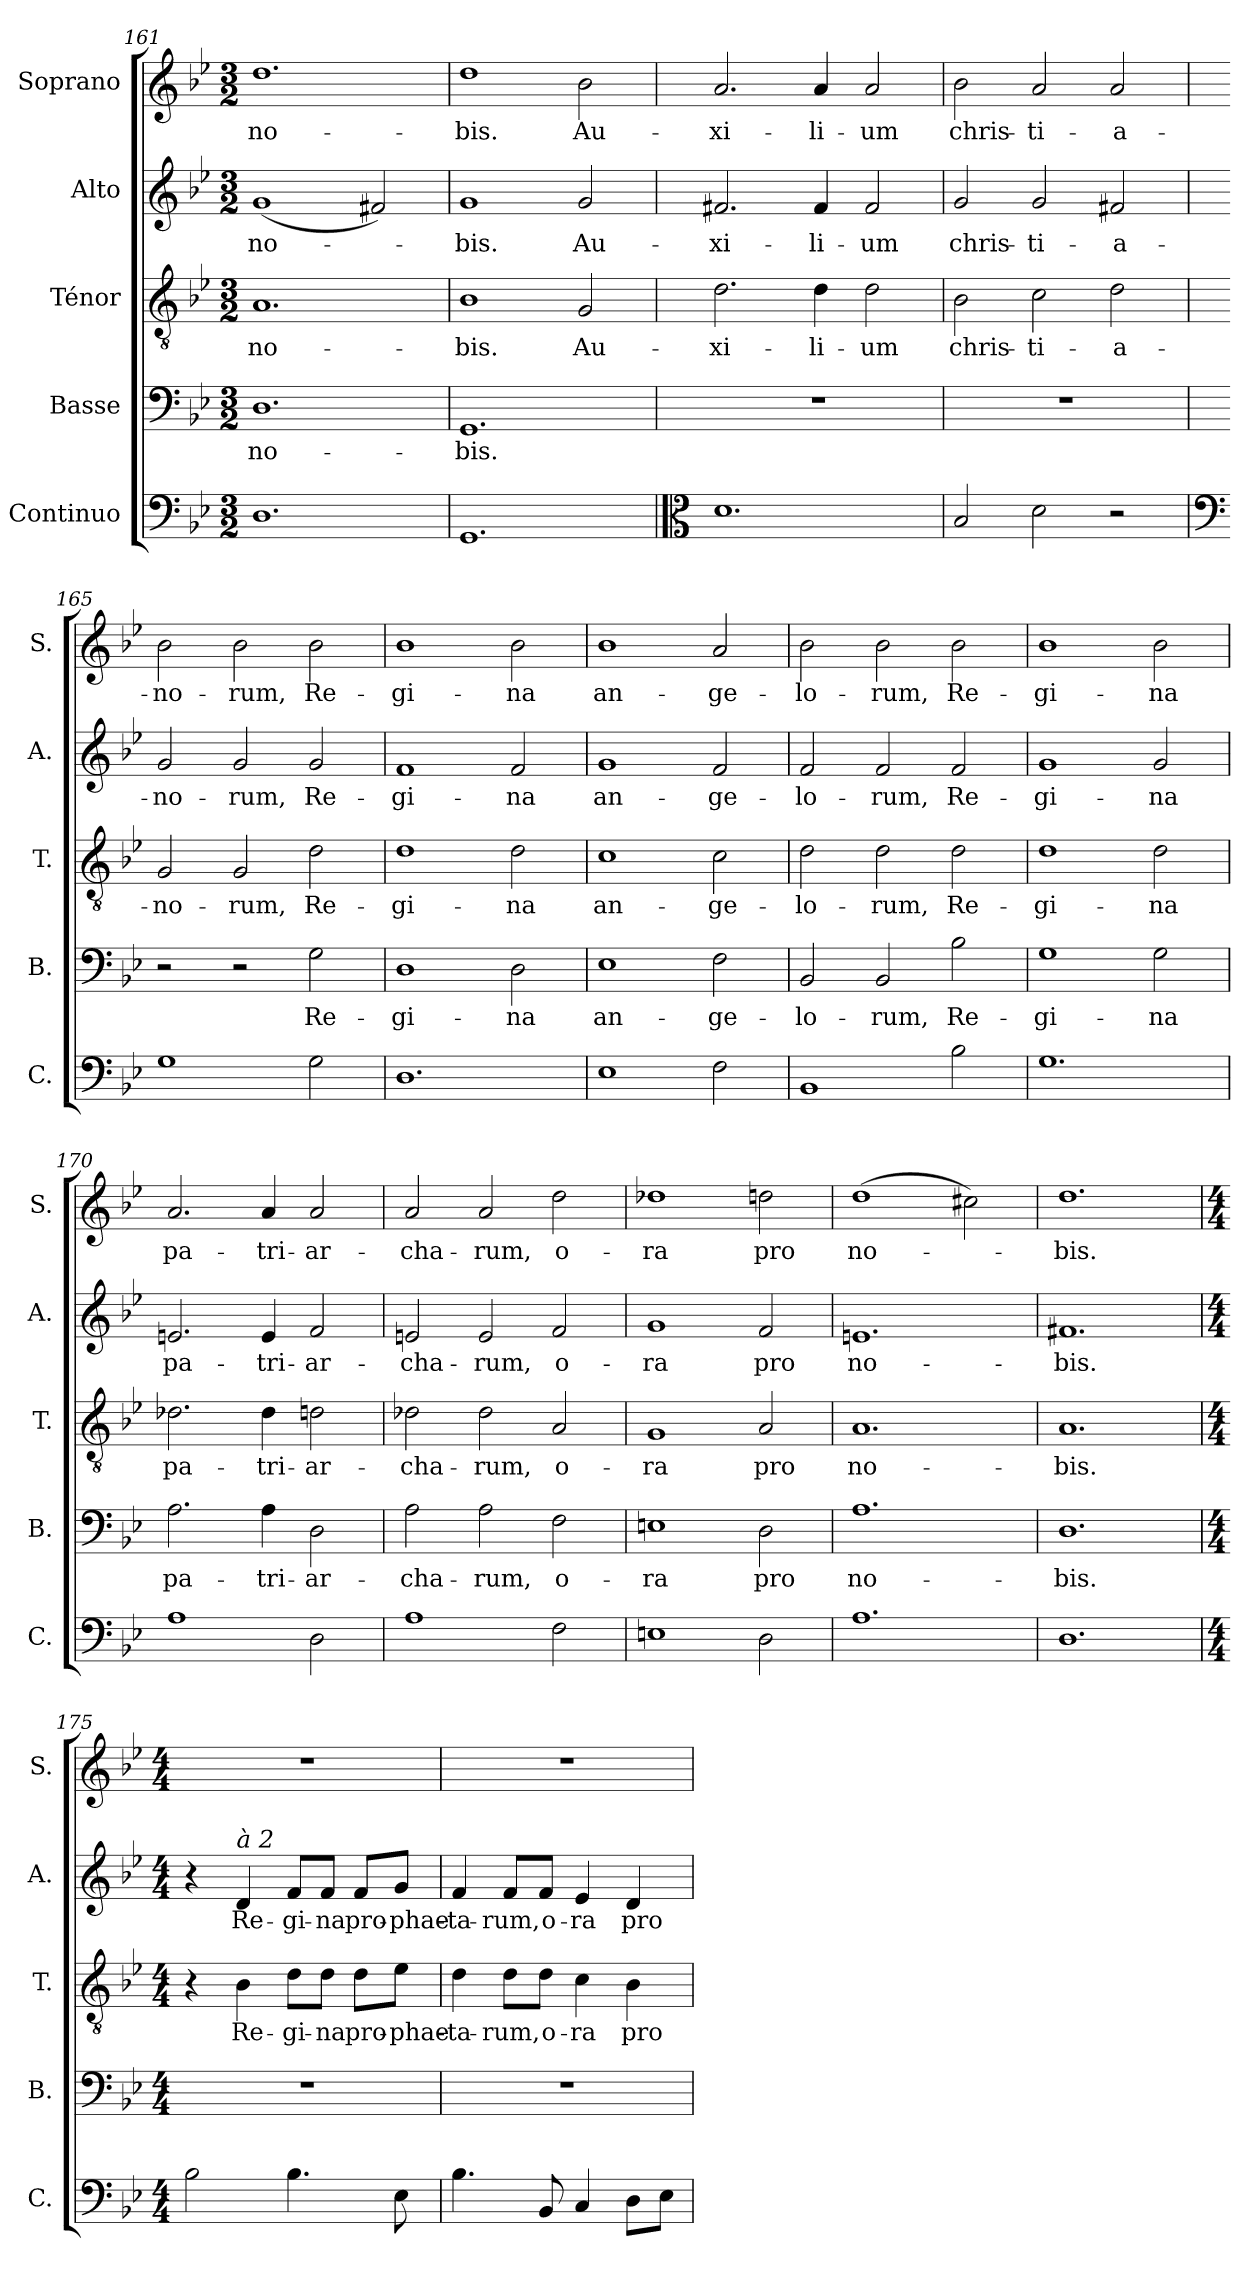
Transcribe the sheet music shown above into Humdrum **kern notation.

**kern	**kern	**text	**kern	**text	**kern	**text	**kern	**text
*part5	*part4	*part4	*part3	*part3	*part2	*part2	*part1	*part1
*staff5	*staff4	*staff4	*staff3	*staff3	*staff2	*staff2	*staff1	*staff1
*I"Continuo	*I"Basse	*	*I"Ténor	*	*I"Alto	*	*I"Soprano	*
*I'C.	*I'B.	*	*I'T.	*	*I'A.	*	*I'S.	*
*clefF4	*clefF4	*	*clefGv2	*	*clefG2	*	*clefG2	*
*ITrd7c12	*	*	*	*	*	*	*	*
*k[b-e-]	*k[b-e-]	*	*k[b-e-]	*	*k[b-e-]	*	*k[b-e-]	*
*M3/2	*M3/2	*	*M3/2	*	*M3/2	*	*M3/2	*
=161	=161	=161	=161	=161	=161	=161	=161	=161
!	!	!LO:LY:b	!	!LO:LY:b	!	!LO:LY:b	!	!LO:LY:b
1.DD	1.D	no-	1.A	no-	(<1g	no-	1.dd	no-
.	.	.	.	.	2f#X/)	.	.	.
=162	=162	=162	=162	=162	=162	=162	=162	=162
!	!	!LO:LY:b	!	!LO:LY:b	!	!LO:LY:b	!	!LO:LY:b
1.GGG	1.GG	-bis.	1B-	-bis.	1g	-bis.	1dd	-bis.
!	!	!	!	!LO:LY:b	!	!LO:LY:b	!	!LO:LY:b
.	.	.	2G/	Au-	2g/	Au-	2b-\	Au-
=163	=163	=163	=163	=163	=163	=163	=163	=163
*clefC3	*	*	*	*	*	*	*	*
!	!	!	!	!LO:LY:b	!	!LO:LY:b	!	!LO:LY:b
1.D	1.r	.	2.d\	-xi-	2.f#X/	-xi-	2.a/	-xi-
!	!	!	!	!LO:LY:b	!	!LO:LY:b	!	!LO:LY:b
.	.	.	4d\	-li-	4f#/	-li-	4a/	-li-
!	!	!	!	!LO:LY:b	!	!LO:LY:b	!	!LO:LY:b
.	.	.	2d\	-um	2f#/	-um	2a/	-um
=164	=164	=164	=164	=164	=164	=164	=164	=164
!	!	!	!	!LO:LY:b	!	!LO:LY:b	!	!LO:LY:b
2BB-/	1.r	.	2B-\	chris-	2g/	chris-	2b-\	chris-
!	!	!	!	!LO:LY:b	!	!LO:LY:b	!	!LO:LY:b
2D\	.	.	2c\	-ti-	2g/	-ti-	2a/	-ti-
!	!	!	!	!LO:LY:b	!	!LO:LY:b	!	!LO:LY:b
2r	.	.	2d\	-a-	2f#X/	-a-	2a/	-a-
!!LO:PB:g=z
=165	=165	=165	=165	=165	=165	=165	=165	=165
*clefF4	*	*	*	*	*	*	*	*
!	!	!	!	!LO:LY:b	!	!LO:LY:b	!	!LO:LY:b
1GG	2r	.	2G/	-no-	2g/	-no-	2b-\	-no-
!	!	!	!	!LO:LY:b	!	!LO:LY:b	!	!LO:LY:b
.	2r	.	2G/	-rum,	2g/	-rum,	2b-\	-rum,
!	!	!LO:LY:b	!	!LO:LY:b	!	!LO:LY:b	!	!LO:LY:b
2GG\	2G\	Re-	2d\	Re-	2g/	Re-	2b-\	Re-
=166	=166	=166	=166	=166	=166	=166	=166	=166
!	!	!LO:LY:b	!	!LO:LY:b	!	!LO:LY:b	!	!LO:LY:b
1.DD	1D	-gi-	1d	-gi-	1f	-gi-	1b-	-gi-
!	!	!LO:LY:b	!	!LO:LY:b	!	!LO:LY:b	!	!LO:LY:b
.	2D\	-na	2d\	-na	2f/	-na	2b-\	-na
=167	=167	=167	=167	=167	=167	=167	=167	=167
!	!	!LO:LY:b	!	!LO:LY:b	!	!LO:LY:b	!	!LO:LY:b
1EE-	1E-	an-	1c	an-	1g	an-	1b-	an-
!	!	!LO:LY:b	!	!LO:LY:b	!	!LO:LY:b	!	!LO:LY:b
2FF\	2F\	-ge-	2c\	-ge-	2f/	-ge-	2a/	-ge-
=168	=168	=168	=168	=168	=168	=168	=168	=168
!	!	!LO:LY:b	!	!LO:LY:b	!	!LO:LY:b	!	!LO:LY:b
1BBB-	2BB-/	-lo-	2d\	-lo-	2f/	-lo-	2b-\	-lo-
!	!	!LO:LY:b	!	!LO:LY:b	!	!LO:LY:b	!	!LO:LY:b
.	2BB-/	-rum,	2d\	-rum,	2f/	-rum,	2b-\	-rum,
!	!	!LO:LY:b	!	!LO:LY:b	!	!LO:LY:b	!	!LO:LY:b
2BB-\	2B-\	Re-	2d\	Re-	2f/	Re-	2b-\	Re-
=169	=169	=169	=169	=169	=169	=169	=169	=169
!	!	!LO:LY:b	!	!LO:LY:b	!	!LO:LY:b	!	!LO:LY:b
1.GG	1G	-gi-	1d	-gi-	1g	-gi-	1b-	-gi-
!	!	!LO:LY:b	!	!LO:LY:b	!	!LO:LY:b	!	!LO:LY:b
.	2G\	-na	2d\	-na	2g/	-na	2b-\	-na
=170	=170	=170	=170	=170	=170	=170	=170	=170
!	!	!LO:LY:b	!	!LO:LY:b	!	!LO:LY:b	!	!LO:LY:b
1AA	2.A\	pa-	2.d-X\	pa-	2.en/	pa-	2.a/	pa-
!	!	!LO:LY:b	!	!LO:LY:b	!	!LO:LY:b	!	!LO:LY:b
.	4A\	-tri-	4d-\	-tri-	4e/	-tri-	4a/	-tri-
!	!	!LO:LY:b	!	!LO:LY:b	!	!LO:LY:b	!	!LO:LY:b
2DD\	2D\	-ar-	2dn\	-ar-	2f/	-ar-	2a/	-ar-
=171	=171	=171	=171	=171	=171	=171	=171	=171
!	!	!LO:LY:b	!	!LO:LY:b	!	!LO:LY:b	!	!LO:LY:b
1AA	2A\	-cha-	2d-X\	-cha-	2en/	-cha-	2a/	-cha-
!	!	!LO:LY:b	!	!LO:LY:b	!	!LO:LY:b	!	!LO:LY:b
.	2A\	-rum,	2d-\	-rum,	2e/	-rum,	2a/	-rum,
!	!	!LO:LY:b	!	!LO:LY:b	!	!LO:LY:b	!	!LO:LY:b
2FF\	2F\	o-	2A/	o-	2f/	o-	2dd\	o-
=172	=172	=172	=172	=172	=172	=172	=172	=172
!	!	!LO:LY:b	!	!LO:LY:b	!	!LO:LY:b	!	!LO:LY:b
1EEn	1En	-ra	1G	-ra	1g	-ra	1dd-X	-ra
!	!	!LO:LY:b	!	!LO:LY:b	!	!LO:LY:b	!	!LO:LY:b
2DD\	2D\	pro	2A/	pro	2f/	pro	2ddn\	pro
=173	=173	=173	=173	=173	=173	=173	=173	=173
!	!	!LO:LY:b	!	!LO:LY:b	!	!LO:LY:b	!	!LO:LY:b
1.AA	1.A	no-	1.A	no-	1.en	no-	(>1dd	no-
.	.	.	.	.	.	.	2cc#X\)	.
=174	=174	=174	=174	=174	=174	=174	=174	=174
!	!	!LO:LY:b	!	!LO:LY:b	!	!LO:LY:b	!	!LO:LY:b
1.DD	1.D	-bis.	1.A	-bis.	1.f#X	-bis.	1.dd	-bis.
!!LO:LB:g=z
=175	=175	=175	=175	=175	=175	=175	=175	=175
*M4/4	*M4/4	*	*M4/4	*	*M4/4	*	*M4/4	*
*	*	*	*	*	*	*	*^	*
2BB-\	1r	.	4r	.	4r	.	1r	4ryy	.
*	*	*	*	*	*	*	*MM80	*	*
!	!	!	!	!	!LO:TX:a:i:t=à 2	!	!	!	!
!	!	!	!	!LO:LY:b	!	!LO:LY:b	!	!	!
.	.	.	4B-\	Re-	4d/	Re-	.	2.ryy	.
!	!	!	!	!LO:LY:b	!	!LO:LY:b	!	!	!
4.BB-\	.	.	8d\L	-gi-	8f/L	-gi-	.	.	.
!	!	!	!	!LO:LY:b	!	!LO:LY:b	!	!	!
.	.	.	8d\J	-na	8f/J	-na	.	.	.
!	!	!	!	!LO:LY:b	!	!LO:LY:b	!	!	!
.	.	.	8d\L	pro-	8f/L	pro-	.	.	.
!	!	!	!	!LO:LY:b	!	!LO:LY:b	!	!	!
8EE-\	.	.	8e-\J	-phae-	8g/J	-phae-	.	.	.
=176	=176	=176	=176	=176	=176	=176	=176	=176	=176
!	!	!	!	!LO:LY:b	!	!LO:LY:b	!	!	!
*	*	*	*	*	*	*	*v	*v	*
4.BB-\	1r	.	4d\	-ta-	4f/	-ta-	1r	.
!	!	!	!	!LO:LY:b	!	!LO:LY:b	!	!
.	.	.	8d\L	-rum,	8f/L	-rum,	.	.
!	!	!	!	!LO:LY:b	!	!LO:LY:b	!	!
8BBB-/	.	.	8d\J	o-	8f/J	o-	.	.
!	!	!	!	!LO:LY:b	!	!LO:LY:b	!	!
4CC/	.	.	4c\	-ra	4e-/	-ra	.	.
!	!	!	!	!LO:LY:b	!	!LO:LY:b	!	!
8DD\L	.	.	4B-\	pro	4d/	pro	.	.
8EE-\J	.	.	.	.	.	.	.	.
=	=	=	=	=	=	=	=	=
*-	*-	*-	*-	*-	*-	*-	*-	*-
